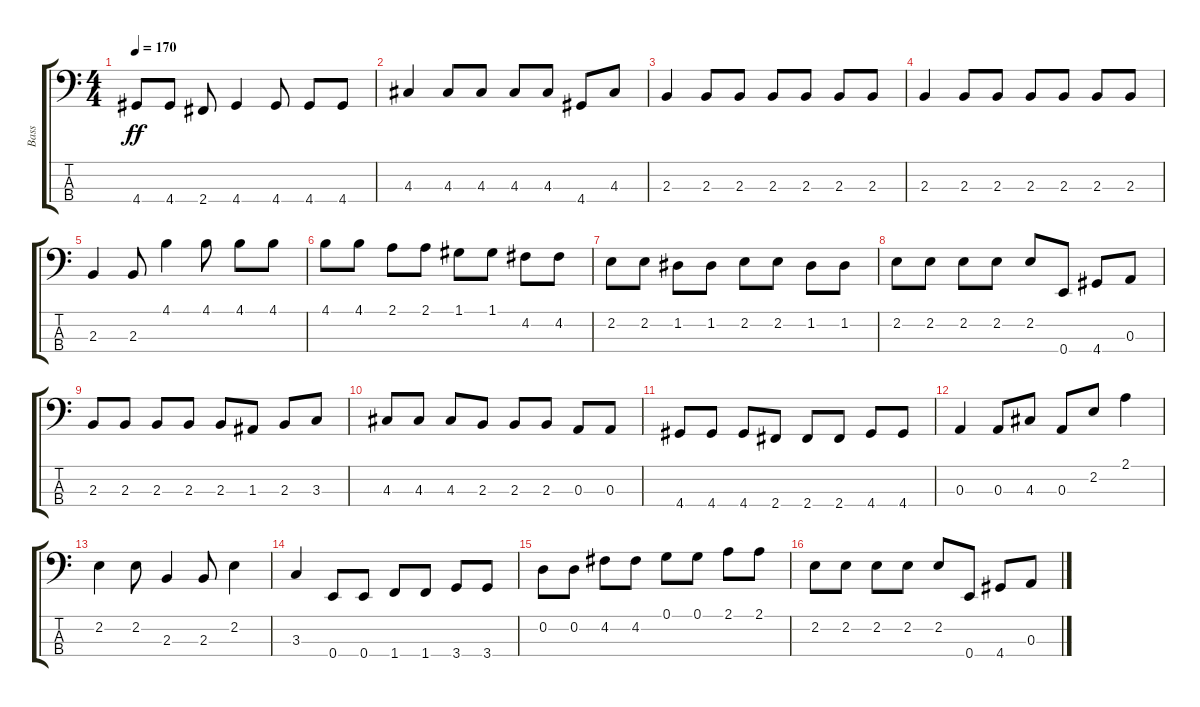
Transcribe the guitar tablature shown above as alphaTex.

\track ("Bass" "Bass") {instrument electricbasspick}
\staff {score tabs}
\tuning (G2 D2 A1 E1) {hide}
\ts (4 4)
\tempo 170
\clef f4
\ks c
4.4{t}.8{dy ff} 4.4.8 2.4.8 4.4.4 4.4.8 4.4.8 4.4.8 |
4.3.4 4.3.8 4.3.8 4.3.8 4.3.8 4.4.8 4.3.8 |
2.3.4 2.3.8 2.3.8 2.3.8 2.3.8 2.3.8 2.3.8 |
2.3.4 2.3.8 2.3.8 2.3.8 2.3.8 2.3.8 2.3.8 |
2.3.4 2.3.8 4.1.4 4.1.8 4.1.8 4.1.8 |
4.1.8 4.1.8 2.1.8 2.1.8 1.1.8 1.1.8 4.2.8 4.2.8 |
2.2.8 2.2.8 1.2.8 1.2.8 2.2.8 2.2.8 1.2.8 1.2.8 |
2.2.8 2.2.8 2.2.8 2.2.8 2.2.8 0.4.8 4.4.8 0.3.8 |
2.3.8 2.3.8 2.3.8 2.3.8 2.3.8 1.3.8 2.3.8 3.3.8 |
4.3.8 4.3.8 4.3.8 2.3.8 2.3.8 2.3.8 0.3.8 0.3.8 |
4.4.8 4.4.8 4.4.8 2.4.8 2.4.8 2.4.8 4.4.8 4.4.8 |
0.3.4 0.3.8 4.3.8 0.3.8 2.2.8 2.1.4 |
2.2.4 2.2.8 2.3.4 2.3.8 2.2.4 |
3.3.4 0.4.8 0.4.8 1.4.8 1.4.8 3.4.8 3.4.8 |
0.2.8 0.2.8 4.2.8 4.2.8 0.1.8 0.1.8 2.1.8 2.1.8 |
2.2.8 2.2.8 2.2.8 2.2.8 2.2.8 0.4.8 4.4.8 0.3.8
